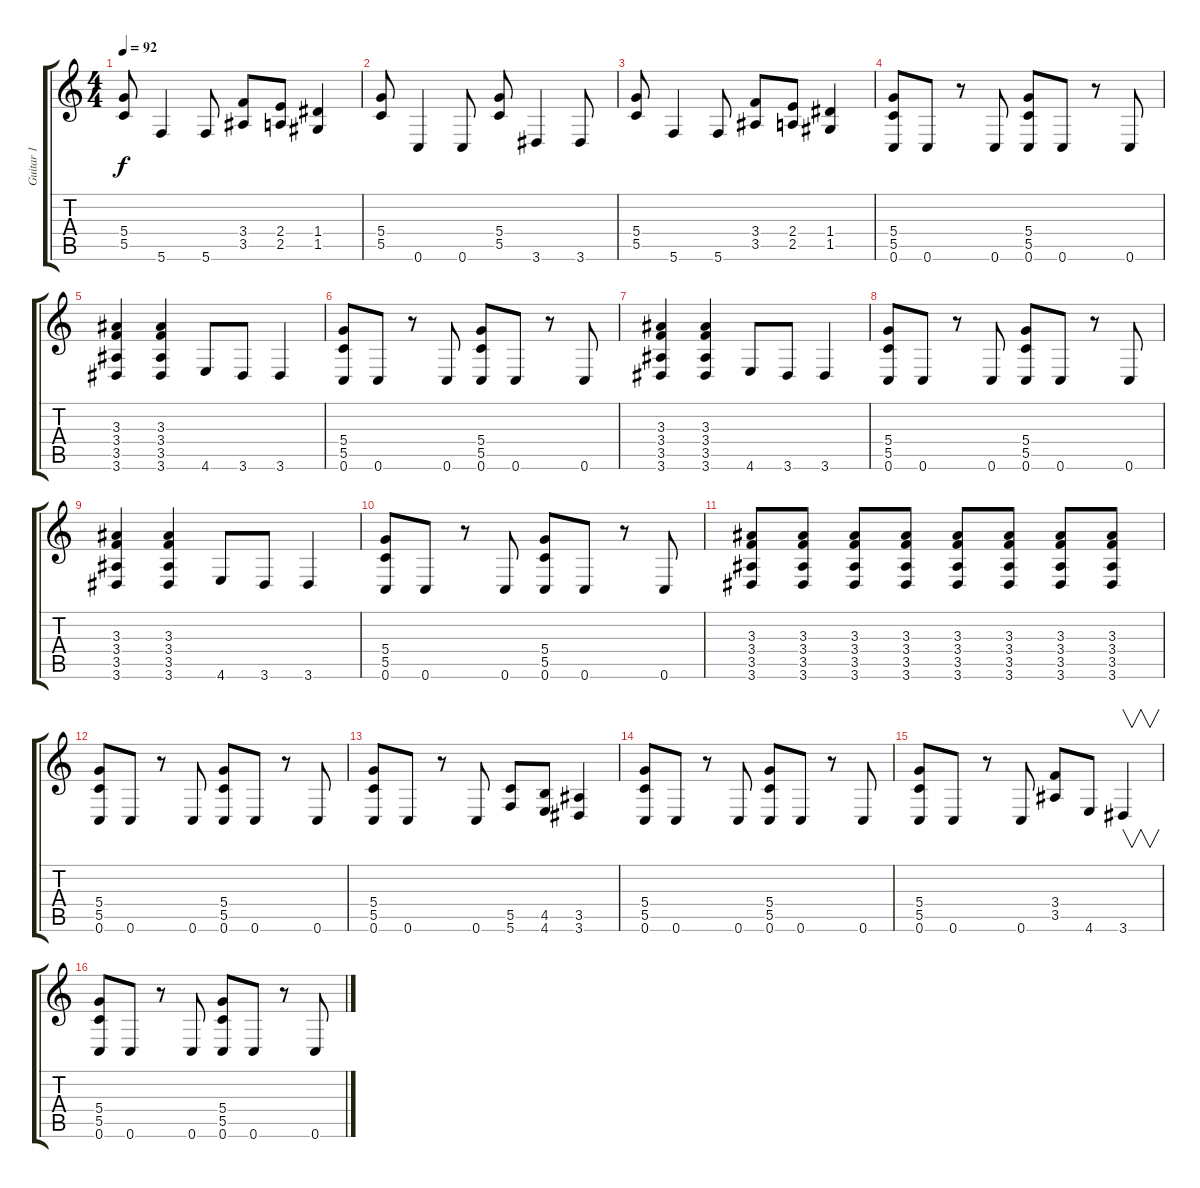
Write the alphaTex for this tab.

\track ("Guitar 1" "Guitar 1") {instrument overdrivenguitar}
\staff {score tabs}
\tuning (E4 B3 G3 D3 G2 C2) {hide}
\ts (4 4)
\tempo 92
\clef g2
\ks c
(5.4 5.5).8{dy f} 5.6.4 5.6.8 (3.4 3.5).8 (2.4 2.5).8 (1.4 1.5).4 |
(5.4 5.5).8 0.6.4 0.6.8 (5.4 5.5).8 3.6.4 3.6.8 |
(5.4 5.5).8 5.6.4 5.6.8 (3.4 3.5).8 (2.4 2.5).8 (1.4 1.5).4 |
(5.4 5.5 0.6).8 0.6.8 r.8 0.6.8 (5.4 5.5 0.6).8 0.6.8 r.8 0.6.8 |
(3.3 3.4 3.5 3.6).4 (3.3 3.4 3.5 3.6).4 4.6.8 3.6.8 3.6.4 |
(5.4 5.5 0.6).8 0.6.8 r.8 0.6.8 (5.4 5.5 0.6).8 0.6.8 r.8 0.6.8 |
(3.3 3.4 3.5 3.6).4 (3.3 3.4 3.5 3.6).4 4.6.8 3.6.8 3.6.4 |
(5.4 5.5 0.6).8 0.6.8 r.8 0.6.8 (5.4 5.5 0.6).8 0.6.8 r.8 0.6.8 |
(3.3 3.4 3.5 3.6).4 (3.3 3.4 3.5 3.6).4 4.6.8 3.6.8 3.6.4 |
(5.4 5.5 0.6).8 0.6.8 r.8 0.6.8 (5.4 5.5 0.6).8 0.6.8 r.8 0.6.8 |
(3.3 3.4 3.5 3.6).8 (3.3 3.4 3.5 3.6).8 (3.3 3.4 3.5 3.6).8 (3.3 3.4 3.5 3.6).8 (3.3 3.4 3.5 3.6).8 (3.3 3.4 3.5 3.6).8 (3.3 3.4 3.5 3.6).8 (3.3 3.4 3.5 3.6).8 |
(5.4 5.5 0.6).8 0.6.8 r.8 0.6.8 (5.4 5.5 0.6).8 0.6.8 r.8 0.6.8 |
(5.4 5.5 0.6).8 0.6.8 r.8 0.6.8 (5.5 5.6).8 (4.5 4.6).8 (3.5 3.6).4 |
(5.4 5.5 0.6).8 0.6.8 r.8 0.6.8 (5.4 5.5 0.6).8 0.6.8 r.8 0.6.8 |
(5.4 5.5 0.6).8 0.6.8 r.8 0.6.8 (3.4 3.5).8 4.6.8 3.6.4{v} |
(5.4 5.5 0.6).8 0.6.8 r.8 0.6.8 (5.4 5.5 0.6).8 0.6.8 r.8 0.6.8
